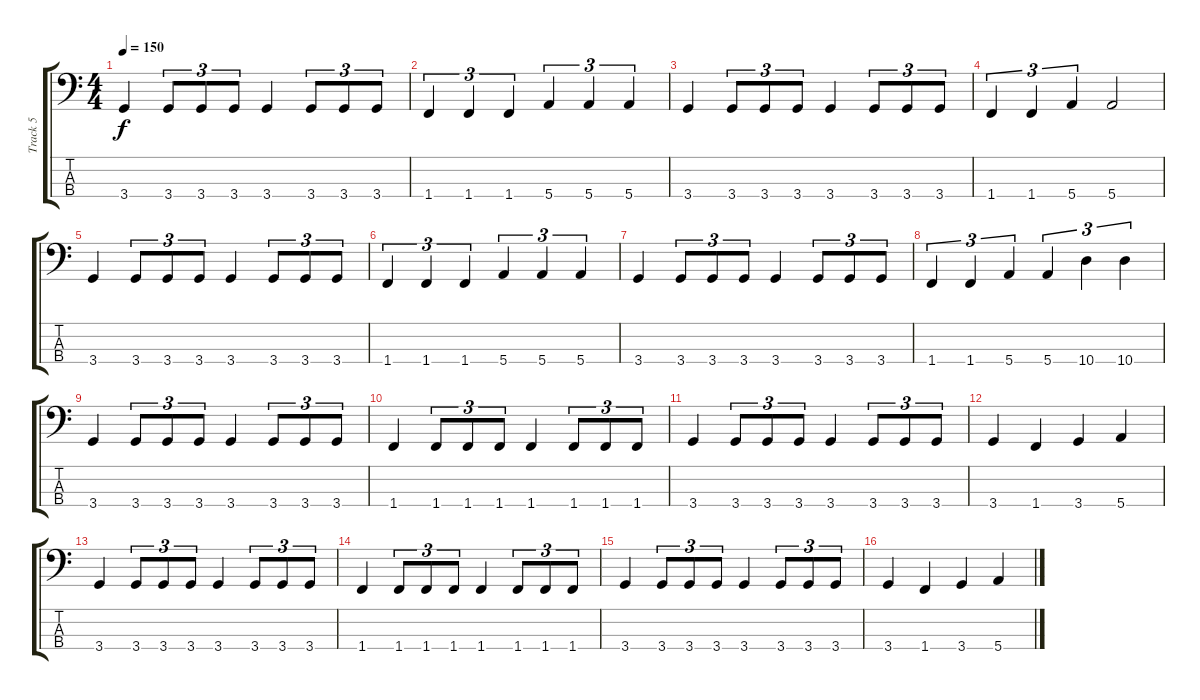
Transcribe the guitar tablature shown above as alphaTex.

\track ("Track 5" "Track 5") {instrument electricbassfinger}
\staff {score tabs}
\tuning (G2 D2 A1 E1) {hide}
\ts (4 4)
\tempo 150
\clef f4
\ks c
3.4.4{dy f} 3.4.8{tu (3 2)} 3.4.8{tu (3 2)} 3.4.8{tu (3 2)} 3.4.4 3.4.8{tu (3 2)} 3.4.8{tu (3 2)} 3.4.8{tu (3 2)} |
1.4.4{tu (3 2)} 1.4.4{tu (3 2)} 1.4.4{tu (3 2)} 5.4.4{tu (3 2)} 5.4.4{tu (3 2)} 5.4.4{tu (3 2)} |
3.4.4 3.4.8{tu (3 2)} 3.4.8{tu (3 2)} 3.4.8{tu (3 2)} 3.4.4 3.4.8{tu (3 2)} 3.4.8{tu (3 2)} 3.4.8{tu (3 2)} |
1.4.4{tu (3 2)} 1.4.4{tu (3 2)} 5.4.4{tu (3 2)} 5.4.2 |
3.4.4 3.4.8{tu (3 2)} 3.4.8{tu (3 2)} 3.4.8{tu (3 2)} 3.4.4 3.4.8{tu (3 2)} 3.4.8{tu (3 2)} 3.4.8{tu (3 2)} |
1.4.4{tu (3 2)} 1.4.4{tu (3 2)} 1.4.4{tu (3 2)} 5.4.4{tu (3 2)} 5.4.4{tu (3 2)} 5.4.4{tu (3 2)} |
3.4.4 3.4.8{tu (3 2)} 3.4.8{tu (3 2)} 3.4.8{tu (3 2)} 3.4.4 3.4.8{tu (3 2)} 3.4.8{tu (3 2)} 3.4.8{tu (3 2)} |
1.4.4{tu (3 2)} 1.4.4{tu (3 2)} 5.4.4{tu (3 2)} 5.4.4{tu (3 2)} 10.4.4{tu (3 2)} 10.4.4{tu (3 2)} |
3.4.4 3.4.8{tu (3 2)} 3.4.8{tu (3 2)} 3.4.8{tu (3 2)} 3.4.4 3.4.8{tu (3 2)} 3.4.8{tu (3 2)} 3.4.8{tu (3 2)} |
1.4.4 1.4.8{tu (3 2)} 1.4.8{tu (3 2)} 1.4.8{tu (3 2)} 1.4.4 1.4.8{tu (3 2)} 1.4.8{tu (3 2)} 1.4.8{tu (3 2)} |
3.4.4 3.4.8{tu (3 2)} 3.4.8{tu (3 2)} 3.4.8{tu (3 2)} 3.4.4 3.4.8{tu (3 2)} 3.4.8{tu (3 2)} 3.4.8{tu (3 2)} |
3.4.4 1.4.4 3.4.4 5.4.4 |
3.4.4 3.4.8{tu (3 2)} 3.4.8{tu (3 2)} 3.4.8{tu (3 2)} 3.4.4 3.4.8{tu (3 2)} 3.4.8{tu (3 2)} 3.4.8{tu (3 2)} |
1.4.4 1.4.8{tu (3 2)} 1.4.8{tu (3 2)} 1.4.8{tu (3 2)} 1.4.4 1.4.8{tu (3 2)} 1.4.8{tu (3 2)} 1.4.8{tu (3 2)} |
3.4.4 3.4.8{tu (3 2)} 3.4.8{tu (3 2)} 3.4.8{tu (3 2)} 3.4.4 3.4.8{tu (3 2)} 3.4.8{tu (3 2)} 3.4.8{tu (3 2)} |
3.4.4 1.4.4 3.4.4 5.4.4
